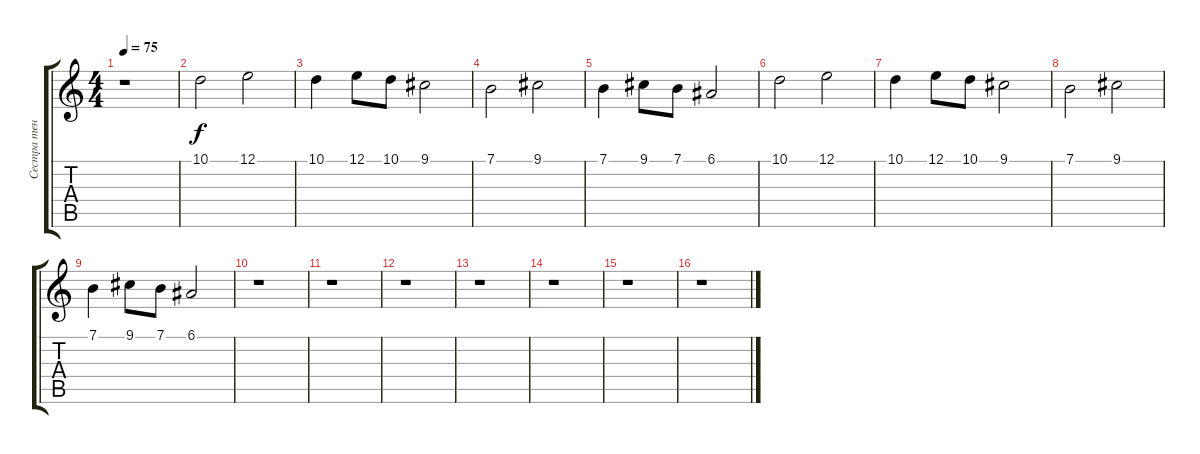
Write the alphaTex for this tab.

\track ("Сестра тени отца Гамлета " "Сестра тен") {instrument rockorgan}
\staff {score tabs}
\tuning (E4 B3 G3 D3 A2 E2) {hide}
\ts (4 4)
\tempo 75
\clef g2
\ks c
r.1{dy f} |
10.1.2 12.1.2 |
10.1.4 12.1.8 10.1.8 9.1.2 |
7.1.2 9.1.2 |
7.1.4 9.1.8 7.1.8 6.1.2 |
10.1.2 12.1.2 |
10.1.4 12.1.8 10.1.8 9.1.2 |
7.1.2 9.1.2 |
7.1.4 9.1.8 7.1.8 6.1.2 |
r.1 |
r.1 |
r.1 |
r.1 |
r.1 |
r.1 |
r.1
